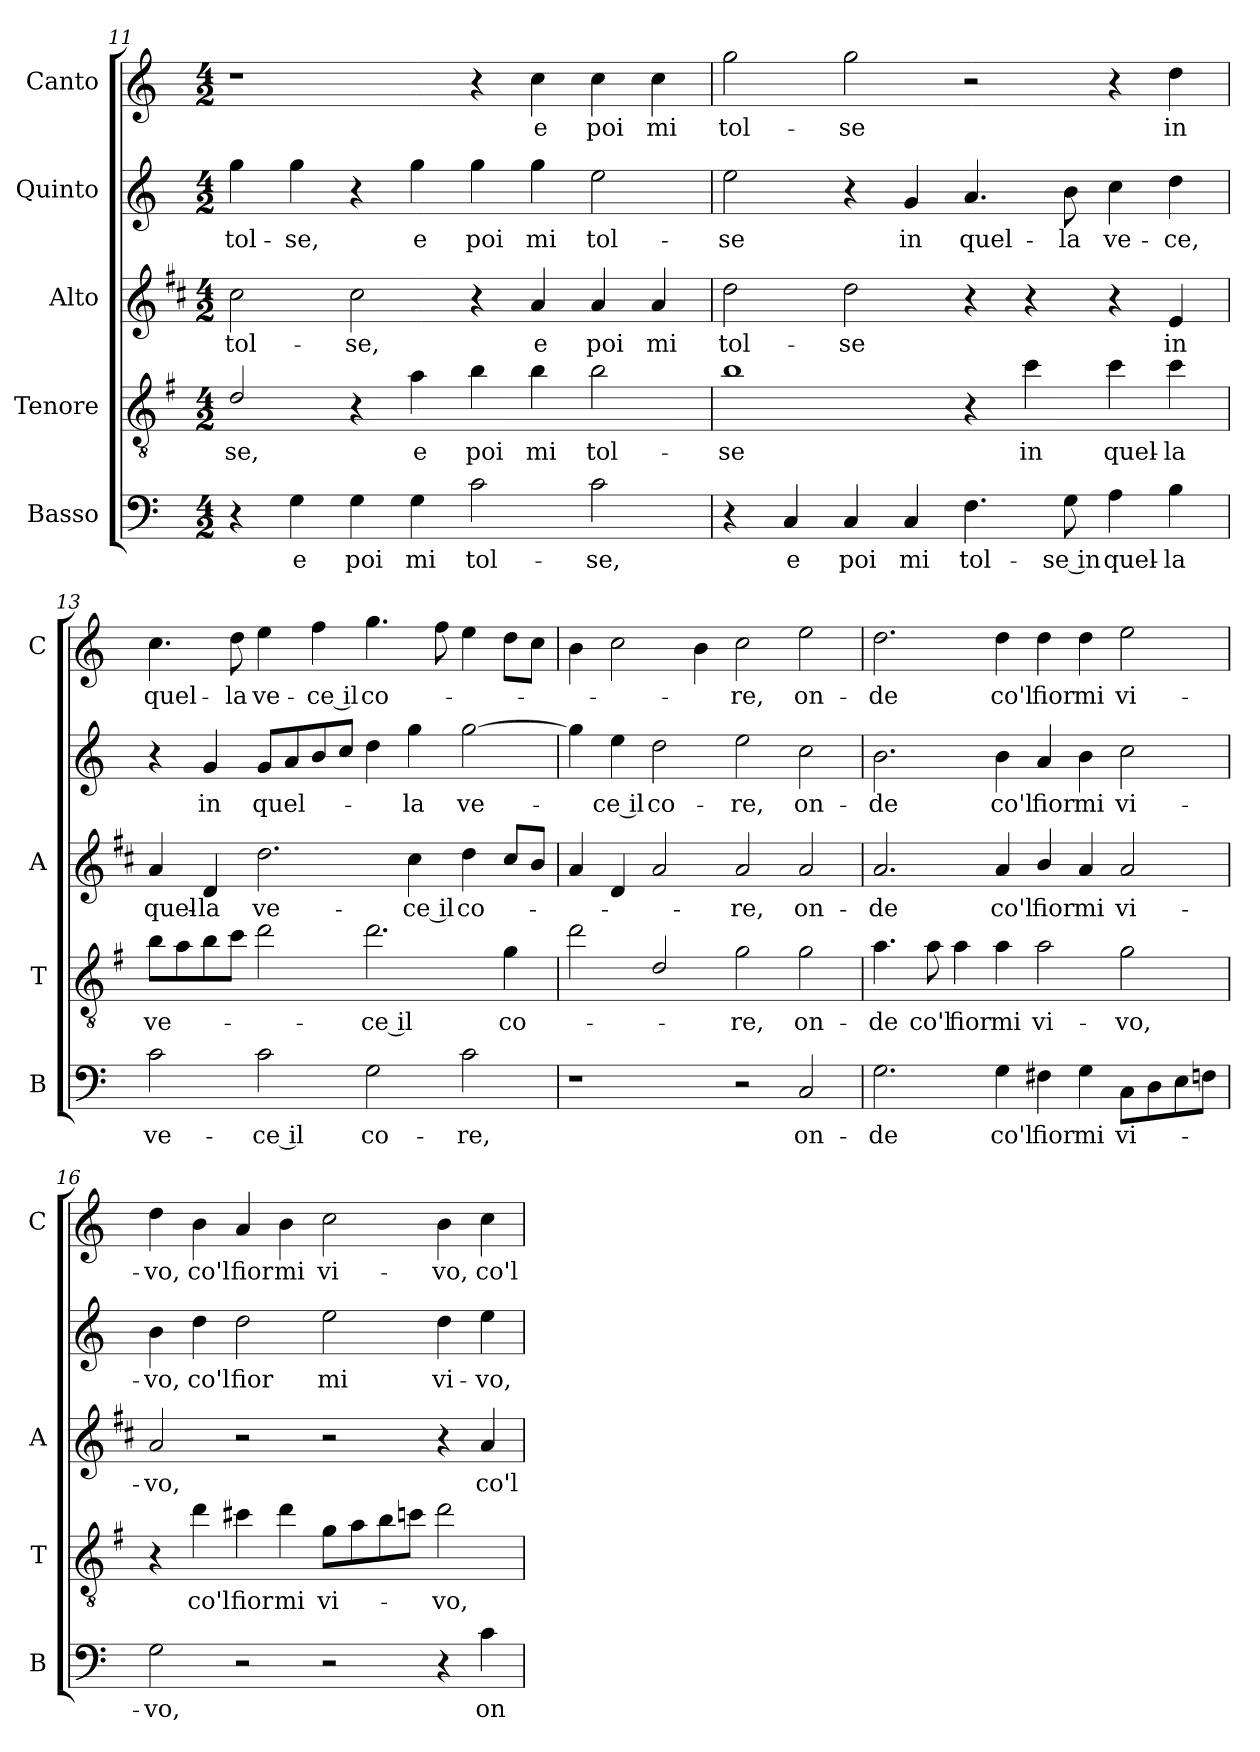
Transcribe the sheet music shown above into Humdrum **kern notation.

**kern	**text	**kern	**text	**kern	**text	**kern	**text	**kern	**text
*part5	*part5	*part4	*part4	*part3	*part3	*part2	*part2	*part1	*part1
*staff5	*staff5	*staff4	*staff4	*staff3	*staff3	*staff2	*staff2	*staff1	*staff1
*I"Basso	*	*I"Tenore	*	*I"Alto	*	*I"Quinto	*	*I"Canto	*
*I'B	*	*I'T	*	*I'A	*	*	*	*I'C	*
*clefF4	*	*clefGv2	*	*clefG2	*	*clefG2	*	*clefG2	*
*	*	*ITrd4c7	*	*ITrd1c2	*	*	*	*	*
*k[]	*	*k[]	*	*k[]	*	*k[]	*	*k[]	*
*C:	*	*C:	*	*C:	*	*C:	*	*C:	*
*M4/2	*	*M4/2	*	*M4/2	*	*M4/2	*	*M4/2	*
=11	=11	=11	=11	=11	=11	=11	=11	=11	=11
!	!	!	!LO:LY:b	!	!LO:LY:b	!	!LO:LY:b	!	!
4r	.	2G/	-se,	2b\	tol-	4gg\	tol-	1r	.
!	!LO:LY:b	!	!	!	!	!	!LO:LY:b	!	!
4G\	e	.	.	.	.	4gg\	-se,	.	.
!	!LO:LY:b	!	!	!	!LO:LY:b	!	!	!	!
4G\	poi	4r	.	2b\	-se,	4r	.	.	.
!	!LO:LY:b	!	!LO:LY:b	!	!	!	!LO:LY:b	!	!
4G\	mi	4d\	e	.	.	4gg\	e	.	.
!	!LO:LY:b	!	!LO:LY:b	!	!	!	!LO:LY:b	!	!
2c\	tol-	4e\	poi	4r	.	4gg\	poi	4r	.
!	!	!	!LO:LY:b	!	!LO:LY:b	!	!LO:LY:b	!	!LO:LY:b
.	.	4e\	mi	4g/	e	4gg\	mi	4cc\	e
!	!LO:LY:b	!	!LO:LY:b	!	!LO:LY:b	!	!LO:LY:b	!	!LO:LY:b
2c\	-se,	2e\	tol-	4g/	poi	2ee\	tol-	4cc\	poi
!	!	!	!	!	!LO:LY:b	!	!	!	!LO:LY:b
.	.	.	.	4g/	mi	.	.	4cc\	mi
!!LO:LB:g=z
=12	=12	=12	=12	=12	=12	=12	=12	=12	=12
!	!	!	!LO:LY:b	!	!LO:LY:b	!	!LO:LY:b	!	!LO:LY:b
4r	.	1e	-se	2cc\	tol-	2ee\	-se	2gg\	tol-
!	!LO:LY:b	!	!	!	!	!	!	!	!
4C/	e	.	.	.	.	.	.	.	.
!	!LO:LY:b	!	!	!	!LO:LY:b	!	!	!	!LO:LY:b
4C/	poi	.	.	2cc\	-se	4r	.	2gg\	-se
!	!LO:LY:b	!	!	!	!	!	!LO:LY:b	!	!
4C/	mi	.	.	.	.	4g/	in	.	.
!	!LO:LY:b	!	!	!	!	!	!LO:LY:b	!	!
4.F\	tol-	4r	.	4r	.	4.a/	quel-	2r	.
!	!	!	!LO:LY:b	!	!	!	!	!	!
.	.	4f\	in	4r	.	.	.	.	.
!	!LO:LY:b	!	!	!	!	!	!LO:LY:b	!	!
8G\	-se in	.	.	.	.	8b\	-la	.	.
!	!LO:LY:b	!	!LO:LY:b	!	!	!	!LO:LY:b	!	!
4A\	quel-	4f\	quel-	4r	.	4cc\	ve-	4r	.
!	!LO:LY:b	!	!LO:LY:b	!	!LO:LY:b	!	!LO:LY:b	!	!LO:LY:b
4B\	-la	4f\	-la	4d/	in	4dd\	-ce,	4dd\	in
=13	=13	=13	=13	=13	=13	=13	=13	=13	=13
!	!LO:LY:b	!	!LO:LY:b	!	!LO:LY:b	!	!	!	!LO:LY:b
2c\	ve-	8e\L	ve-	4g/	quel-	4r	.	4.cc\	quel-
.	.	8d\	.	.	.	.	.	.	.
!	!	!	!	!	!LO:LY:b	!	!LO:LY:b	!	!
.	.	8e\	.	4c/	-la	4g/	in	.	.
!	!	!	!	!	!	!	!	!	!LO:LY:b
.	.	8f\J	.	.	.	.	.	8dd\	-la
!	!LO:LY:b	!	!	!	!LO:LY:b	!	!LO:LY:b	!	!LO:LY:b
2c\	-ce il	2g\	.	2.cc\	ve-	8g/L	quel-	4ee\	ve-
.	.	.	.	.	.	8a/	.	.	.
!	!	!	!	!	!	!	!	!	!LO:LY:b
.	.	.	.	.	.	8b/	.	4ff\	-ce il
.	.	.	.	.	.	8cc/J	.	.	.
!	!LO:LY:b	!	!LO:LY:b	!	!	!	!	!	!LO:LY:b
2G\	co-	2.g\	-ce il	.	.	4dd\	.	4.gg\	co-
!	!	!	!	!	!LO:LY:b	!	!LO:LY:b	!	!
.	.	.	.	4b\	-ce il	4gg\	-la	.	.
.	.	.	.	.	.	.	.	8ff\	.
!	!LO:LY:b	!	!	!	!LO:LY:b	!	!LO:LY:b	!	!
2c\	-re,	.	.	4cc\	co-	[2gg\	ve-	4ee\	.
!	!	!	!LO:LY:b	!	!	!	!	!	!
.	.	4c\	co-	8b/L	.	.	.	8dd\L	.
.	.	.	.	8a/J	.	.	.	8cc\J	.
=14	=14	=14	=14	=14	=14	=14	=14	=14	=14
1r	.	2g\	.	4g/	.	4gg\]	.	4b\	.
!	!	!	!	!	!	!	!LO:LY:b	!	!
.	.	.	.	4c/	.	4ee\	-ce il	2cc\	.
!	!	!	!	!	!	!	!LO:LY:b	!	!
.	.	2G/	.	2g/	.	2dd\	co-	.	.
.	.	.	.	.	.	.	.	4b\	.
!	!	!	!LO:LY:b	!	!LO:LY:b	!	!LO:LY:b	!	!LO:LY:b
2r	.	2c\	-re,	2g/	-re,	2ee\	-re,	2cc\	-re,
!	!LO:LY:b	!	!LO:LY:b	!	!LO:LY:b	!	!LO:LY:b	!	!LO:LY:b
2C/	on-	2c\	on-	2g/	on-	2cc\	on-	2ee\	on-
!!LO:PB:g=z
=15	=15	=15	=15	=15	=15	=15	=15	=15	=15
!	!LO:LY:b	!	!LO:LY:b	!	!LO:LY:b	!	!LO:LY:b	!	!LO:LY:b
2.G\	-de	4.d\	-de	2.g/	-de	2.b\	-de	2.dd\	-de
!	!	!	!LO:LY:b	!	!	!	!	!	!
.	.	8d\	co'l	.	.	.	.	.	.
!	!	!	!LO:LY:b	!	!	!	!	!	!
.	.	4d\	fior	.	.	.	.	.	.
!	!LO:LY:b	!	!LO:LY:b	!	!LO:LY:b	!	!LO:LY:b	!	!LO:LY:b
4G\	co'l	4d\	mi	4g/	co'l	4b\	co'l	4dd\	co'l
!	!LO:LY:b	!	!LO:LY:b	!	!LO:LY:b	!	!LO:LY:b	!	!LO:LY:b
4F#X\	fior	2d\	vi-	4a/	fior	4a/	fior	4dd\	fior
!	!LO:LY:b	!	!	!	!LO:LY:b	!	!LO:LY:b	!	!LO:LY:b
4G\	mi	.	.	4g/	mi	4b\	mi	4dd\	mi
!	!LO:LY:b	!	!LO:LY:b	!	!LO:LY:b	!	!LO:LY:b	!	!LO:LY:b
8C\L	vi-	2c\	-vo,	2g/	vi-	2cc\	vi-	2ee\	vi-
8D\	.	.	.	.	.	.	.	.	.
8E\	.	.	.	.	.	.	.	.	.
8Fn\J	.	.	.	.	.	.	.	.	.
=16	=16	=16	=16	=16	=16	=16	=16	=16	=16
!	!LO:LY:b	!	!	!	!LO:LY:b	!	!LO:LY:b	!	!LO:LY:b
2G\	-vo,	4r	.	2g/	-vo,	4b\	-vo,	4dd\	-vo,
!	!	!	!LO:LY:b	!	!	!	!LO:LY:b	!	!LO:LY:b
.	.	4g\	co'l	.	.	4dd\	co'l	4b\	co'l
!	!	!	!LO:LY:b	!	!	!	!LO:LY:b	!	!LO:LY:b
2r	.	4f#X\	fior	2r	.	2dd\	fior	4a/	fior
!	!	!	!LO:LY:b	!	!	!	!	!	!LO:LY:b
.	.	4g\	mi	.	.	.	.	4b\	mi
!	!	!	!LO:LY:b	!	!	!	!LO:LY:b	!	!LO:LY:b
2r	.	8c\L	vi-	2r	.	2ee\	mi	2cc\	vi-
.	.	8d\	.	.	.	.	.	.	.
.	.	8e\	.	.	.	.	.	.	.
.	.	8fn\J	.	.	.	.	.	.	.
!	!	!	!LO:LY:b	!	!	!	!LO:LY:b	!	!LO:LY:b
4r	.	2g\	-vo,	4r	.	4dd\	vi-	4b\	-vo,
!	!LO:LY:b	!	!	!	!LO:LY:b	!	!LO:LY:b	!	!LO:LY:b
4c\	on-	.	.	4g/	co'l	4ee\	-vo,	4cc\	co'l
=	=	=	=	=	=	=	=	=	=
*-	*-	*-	*-	*-	*-	*-	*-	*-	*-
